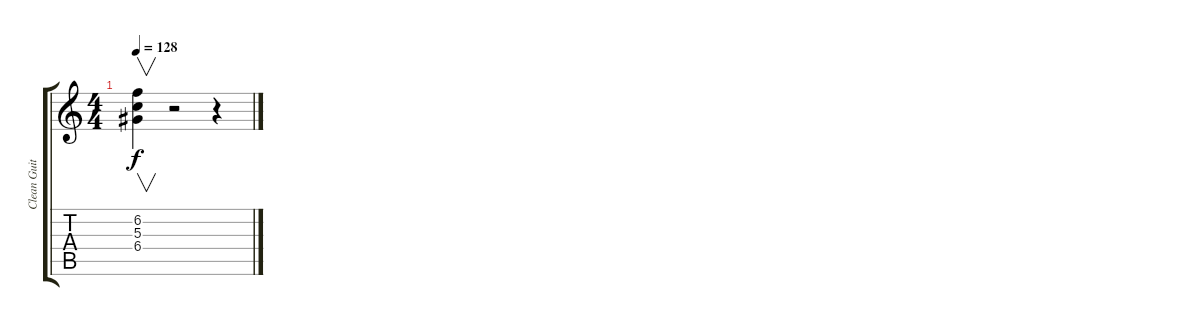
\track ("Clean Guitar" "Clean Guit") {instrument electricguitarclean}
\staff {score tabs}
\tuning (E4 B3 G3 D3 A2 E2) {hide}
\ts (4 4)
\tempo 128
\clef g2
\ks c
(6.2 5.3 6.4).4{v dy f} r.2 r.4
